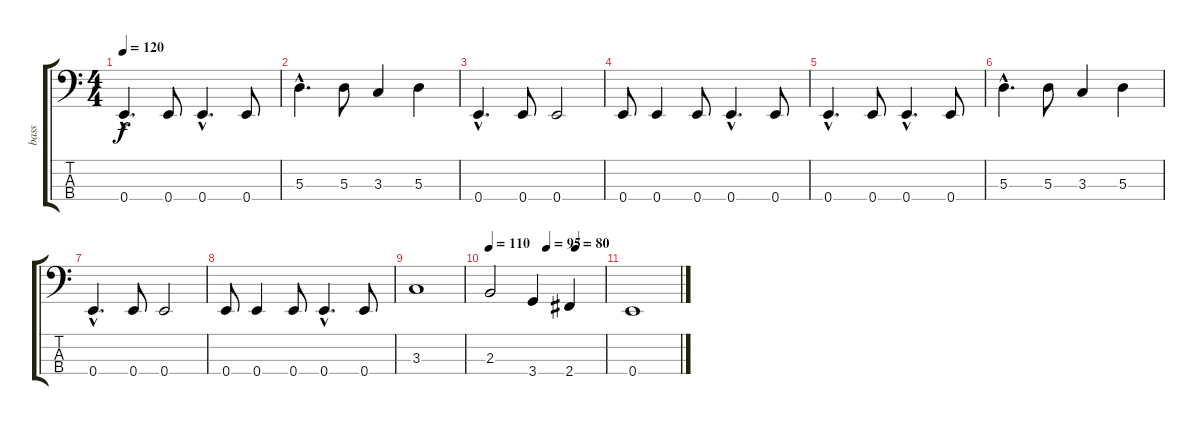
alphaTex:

\track ("bass" "bass") {instrument electricbasspick}
\staff {score tabs}
\tuning (G2 D2 A1 E1) {hide}
\ts (4 4)
\tempo 120
\clef f4
\ks c
0.4{hac}.4{d dy f} 0.4.8 0.4{hac}.4{d} 0.4.8 |
5.3{hac}.4{d} 5.3.8 3.3.4 5.3.4 |
0.4{hac}.4{d} 0.4.8 0.4.2 |
0.4.8 0.4.4 0.4.8 0.4{hac}.4{d} 0.4.8 |
0.4{hac}.4{d} 0.4.8 0.4{hac}.4{d} 0.4.8 |
5.3{hac}.4{d} 5.3.8 3.3.4 5.3.4 |
0.4{hac}.4{d} 0.4.8 0.4.2 |
0.4.8 0.4.4 0.4.8 0.4{hac}.4{d} 0.4.8 |
3.3.1 |
\tempo 110
\tempo (95 0.5)
\tempo (80 0.75)
2.3.2 3.4.4 2.4.4 |
0.4.1
